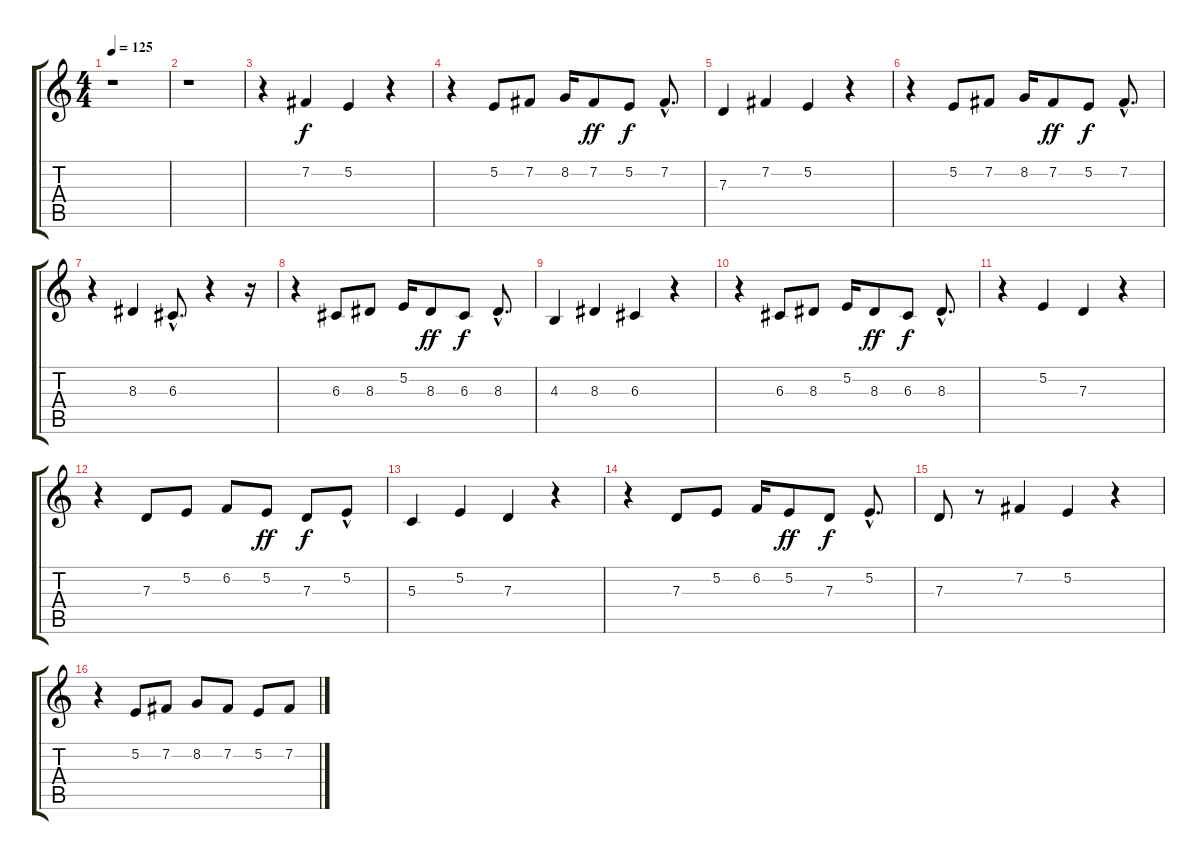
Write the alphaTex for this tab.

\track "" {instrument synthbrass1}
\staff {score tabs}
\tuning (E4 B3 G3 D3 A2 E2) {hide}
\ts (4 4)
\tempo 125
\clef g2
\ks c
r.1{dy ff} |
r.1 |
r.4 7.2.4{dy f} 5.2.4 r.4 |
r.4 5.2.8 7.2.8 8.2.16 7.2.8{dy ff} 5.2.8{dy f} 7.2{hac}.8{d} |
7.3.4 7.2.4 5.2.4 r.4 |
r.4 5.2.8 7.2.8 8.2.16 7.2.8{dy ff} 5.2.8{dy f} 7.2{hac}.8{d} |
r.4 8.3.4 6.3{hac}.8{d} r.4 r.16 |
r.4 6.3.8 8.3.8 5.2.16 8.3.8{dy ff} 6.3.8{dy f} 8.3{hac}.8{d} |
4.3.4 8.3.4 6.3.4 r.4 |
r.4 6.3.8 8.3.8 5.2.16 8.3.8{dy ff} 6.3.8{dy f} 8.3{hac}.8{d} |
r.4 5.2.4 7.3.4 r.4 |
r.4 7.3.8 5.2.8 6.2.8 5.2.8{dy ff} 7.3.8{dy f} 5.2{hac}.8 |
5.3.4 5.2.4 7.3.4 r.4 |
r.4 7.3.8 5.2.8 6.2.16 5.2.8{dy ff} 7.3.8{dy f} 5.2{hac}.8{d} |
7.3.8 r.8 7.2.4 5.2.4 r.4 |
r.4 5.2.8 7.2.8 8.2.8 7.2.8 5.2.8 7.2.8
